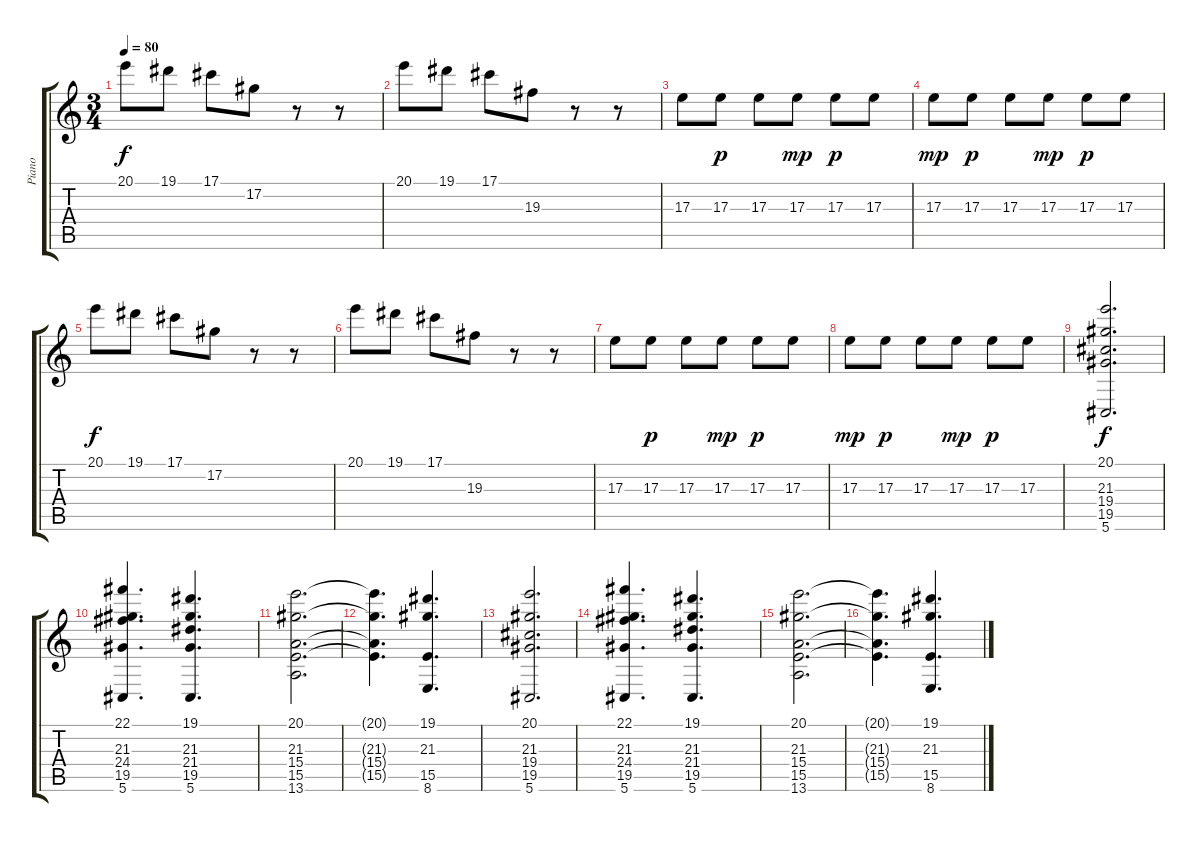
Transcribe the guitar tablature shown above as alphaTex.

\track ("Piano" "Piano") {instrument acousticgrandpiano}
\staff {score tabs}
\tuning (Ab4 Eb4 B3 Gb3 Db3 Ab2) {hide}
\ts (3 4)
\tempo 80
\clef g2
\ks c
20.1.8{dy f} 19.1.8 17.1.8 17.2.8 r.8 r.8 |
20.1.8 19.1.8 17.1.8 19.3.8 r.8 r.8 |
17.3.8 17.3.8{dy p} 17.3.8 17.3.8{dy mp} 17.3.8{dy p} 17.3.8 |
17.3.8{dy mp} 17.3.8{dy p} 17.3.8 17.3.8{dy mp} 17.3.8{dy p} 17.3.8 |
20.1.8{dy f} 19.1.8 17.1.8 17.2.8 r.8 r.8 |
20.1.8 19.1.8 17.1.8 19.3.8 r.8 r.8 |
17.3.8 17.3.8{dy p} 17.3.8 17.3.8{dy mp} 17.3.8{dy p} 17.3.8 |
17.3.8{dy mp} 17.3.8{dy p} 17.3.8 17.3.8{dy mp} 17.3.8{dy p} 17.3.8 |
(20.1 21.3 19.4 19.5 5.6).2{d dy f volume 12 instrument tremolostrings} |
(22.1 21.3 24.4 19.5 5.6).4{d} (19.1 21.3 21.4 19.5 5.6).4{d} |
(20.1 21.3 15.4 15.5 13.6).2{d} |
(20.1{t} 21.3{t} 15.4{t} 15.5{t}).4{d} (19.1 21.3 15.5 8.6).4{d} |
(20.1 21.3 19.4 19.5 5.6).2{d} |
(22.1 21.3 24.4 19.5 5.6).4{d} (19.1 21.3 21.4 19.5 5.6).4{d} |
(20.1 21.3 15.4 15.5 13.6).2{d volume 4} |
(20.1{t} 21.3{t} 15.4{t} 15.5{t}).4{d} (19.1 21.3 15.5 8.6).4{d}
